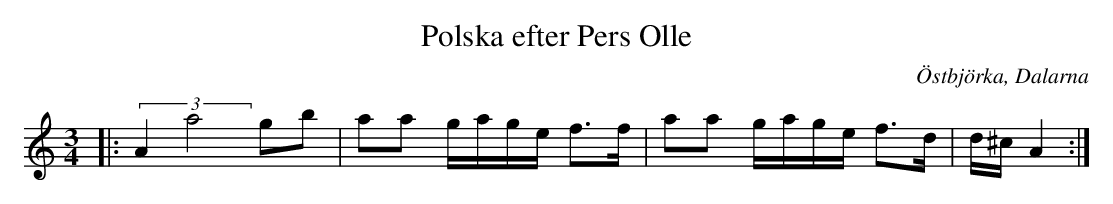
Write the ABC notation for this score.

X:1
T:Polska efter Pers Olle
O:Östbjörka, Dalarna
M:3/4
L:1/16
K:D Dor
|: (3::2A4a8 g2b2 | a2a2 gage f3f | a2a2 gage f3d | d^c A4 :|
